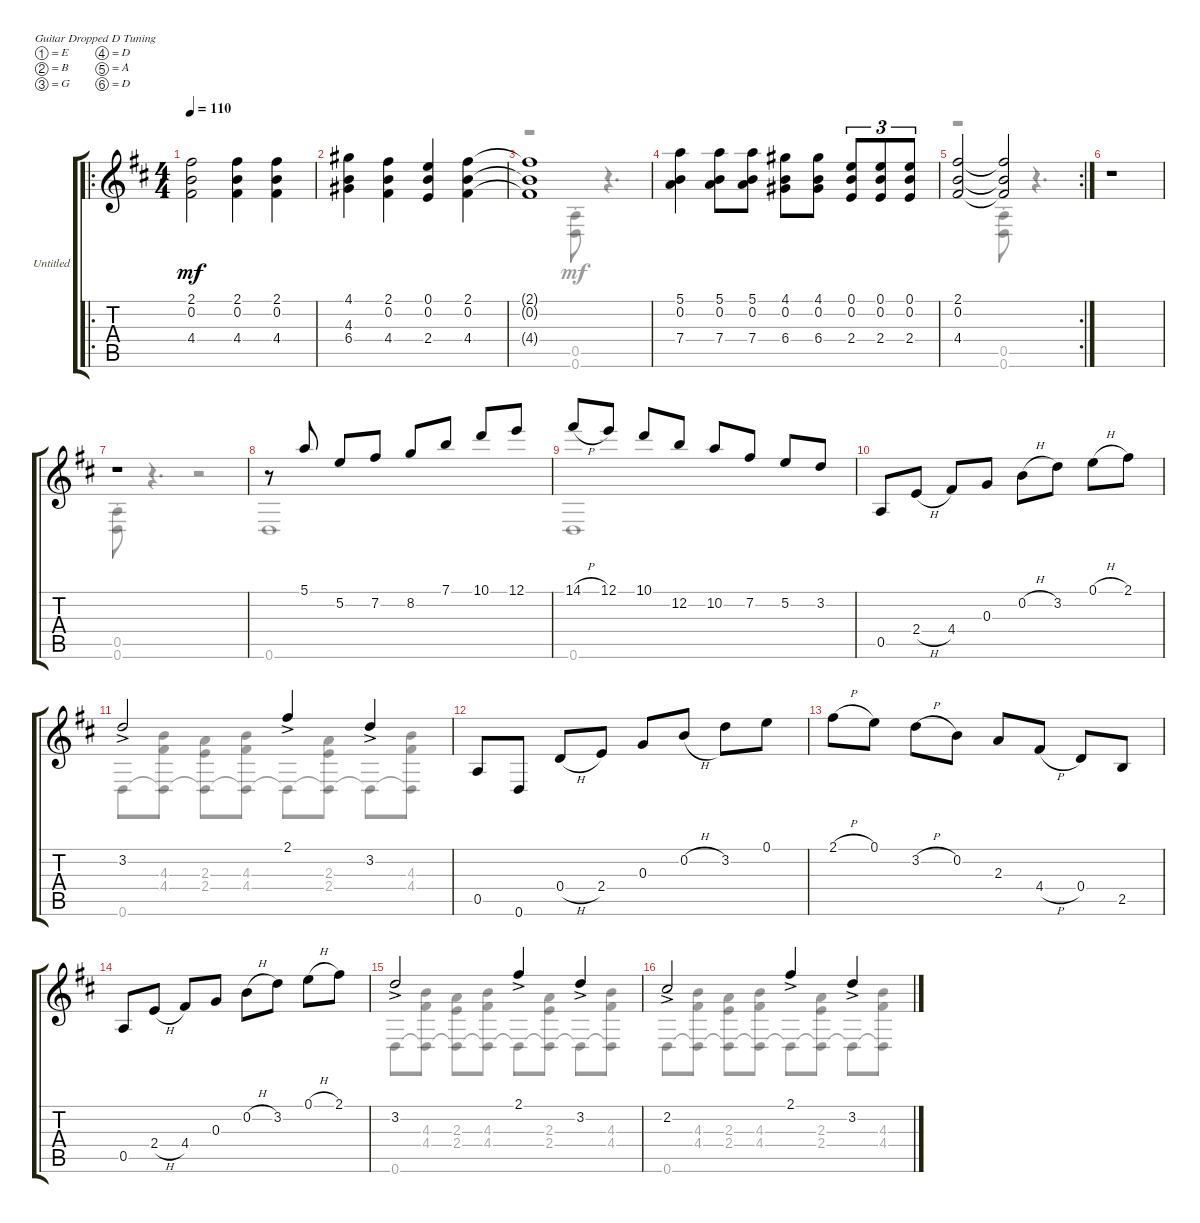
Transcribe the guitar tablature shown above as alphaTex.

\bracketExtendMode groupsimilarinstruments
\firstSystemTrackNameOrientation horizontal
\otherSystemsTrackNameOrientation horizontal
\track ("Untitled" "Untitled") {instrument acousticguitarnylon}
\staff {score tabs}
\tuning (E4 B3 G3 D3 A2 D2)
\voice
\ro
\ts (4 4)
\tempo 110
\clef g2
\ks d
(2.1 0.2 4.4).2{dy mf} (2.1 0.2 4.4).4 (2.1 0.2 4.4).4 |
(4.1 4.3 6.4).4 (2.1 0.2 4.4).4 (0.1 0.2 2.4).4 (2.1 0.2 4.4).4 |
(2.1{t} 0.2{t} 4.4{t}).1 |
(5.1 0.2 7.4).4 (5.1 0.2 7.4).8 (5.1 0.2 7.4).8 (4.1 0.2 6.4).8 (4.1 0.2 6.4).8 (0.1 0.2 2.4).8{tu (3 2)} (0.1 0.2 2.4).8{tu (3 2)} (0.1 0.2 2.4).8{tu (3 2)} |
\rc 2
(2.1 0.2 4.4).2 (2.1{t} 0.2{t} 4.4{t}).2 |
r.1 |
r.1 |
r.8 5.1.8 5.2.8 7.2.8 8.2.8 7.1.8 10.1.8 12.1.8 |
14.1{h}.8 12.1.8 10.1.8 12.2.8 10.2.8 7.2.8 5.2.8 3.2.8 |
0.5.8 2.4{h}.8 4.4.8 0.3.8 0.2{h}.8 3.2.8 0.1{h}.8 2.1.8 |
3.2{ac}.2 2.1{ac}.4 3.2{ac}.4 |
0.5.8 0.6.8 0.4{h}.8 2.4.8 0.3.8 0.2{h}.8 3.2.8 0.1.8 |
2.1{h}.8 0.1.8 3.2{h}.8 0.2.8 2.3.8 4.4{h}.8 0.4.8 2.5.8 |
0.5.8 2.4{h}.8 4.4.8 0.3.8 0.2{h}.8 3.2.8 0.1{h}.8 2.1.8 |
3.2{ac}.2 2.1{ac}.4 3.2{ac}.4 |
2.2{ac}.2 2.1{ac}.4 3.2{ac}.4
\voice
\clef g2
\ottava regular
\simile none
\ks d
|
|
r.2 (0.5{st} 0.6{st}).8 r.4{d} |
|
r.2 (0.5{st} 0.6{st}).8 r.4{d} |
|
(0.5{st} 0.6{st}).8 r.4{d} r.2 |
0.6.1 |
0.6.1 |
|
0.6.8 (4.3 4.4 0.6{t}).8 (2.3 2.4 0.6{t}).8 (4.3 4.4 0.6{t}).8 0.6{t}.8 (2.3 2.4 0.6{t}).8 0.6{t}.8 (4.3 4.4 0.6{t}).8 |
|
|
|
0.6.8 (4.3 4.4 0.6{t}).8 (2.3 2.4 0.6{t}).8 (4.3 4.4 0.6{t}).8 0.6{t}.8 (2.3 2.4 0.6{t}).8 0.6{t}.8 (4.3 4.4 0.6{t}).8 |
0.6.8 (4.3 4.4 0.6{t}).8 (2.3 2.4 0.6{t}).8 (4.3 4.4 0.6{t}).8 0.6{t}.8 (2.3 2.4 0.6{t}).8 0.6{t}.8 (4.3 4.4 0.6{t}).8
